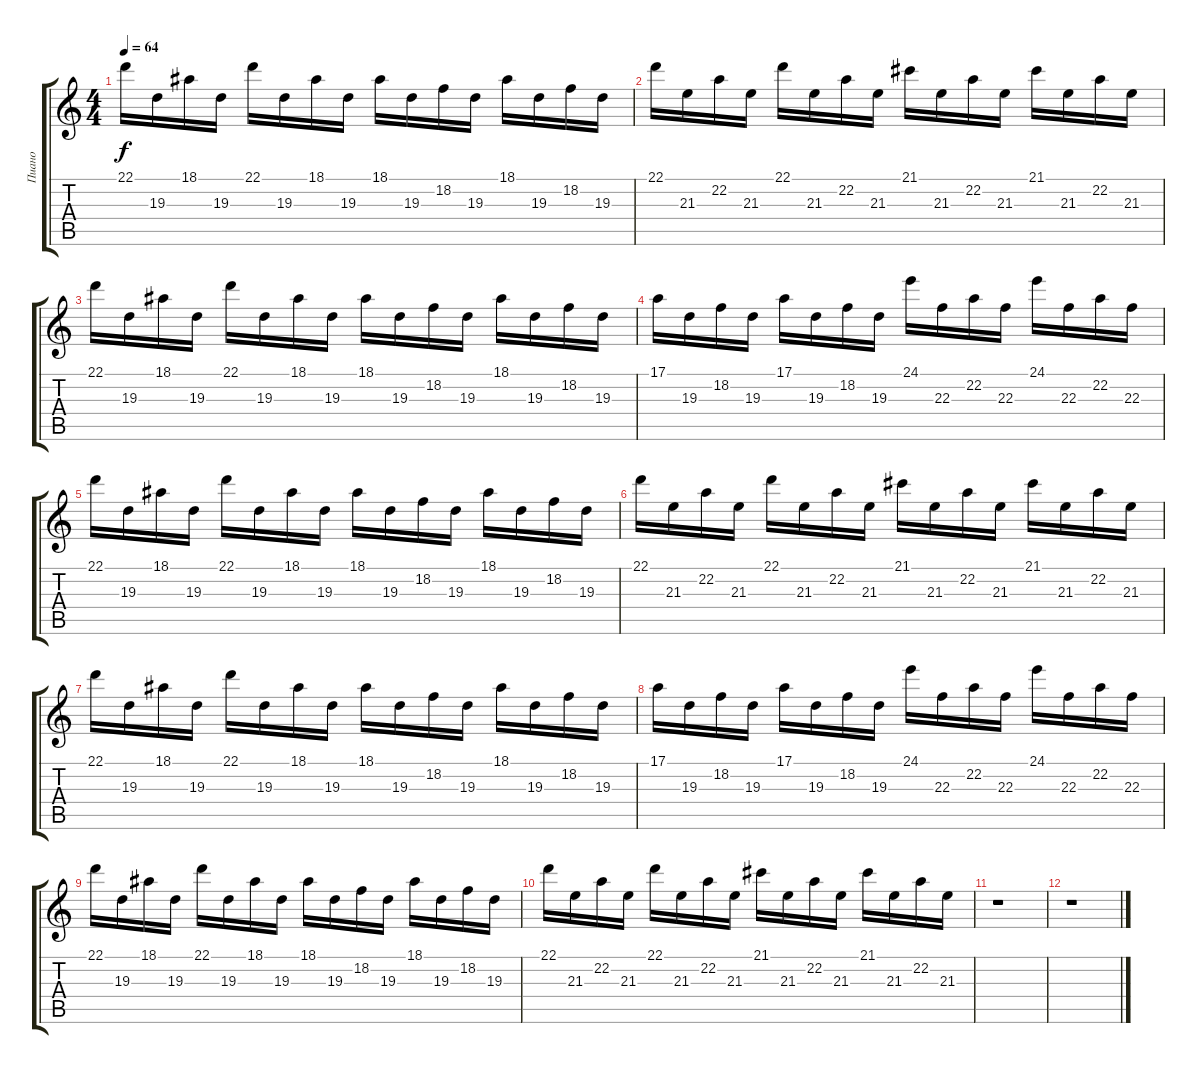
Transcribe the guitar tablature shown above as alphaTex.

\track ("Пиано" "Пиано") {instrument acousticgrandpiano}
\staff {score tabs}
\tuning (E4 B3 G3 D3 A2 E2) {hide}
\ts (4 4)
\tempo 64
\clef g2
\ks c
22.1.16{dy f} 19.3.16 18.1.16 19.3.16 22.1.16 19.3.16 18.1.16 19.3.16 18.1.16 19.3.16 18.2.16 19.3.16 18.1.16 19.3.16 18.2.16 19.3.16 |
22.1.16 21.3.16 22.2.16 21.3.16 22.1.16 21.3.16 22.2.16 21.3.16 21.1.16 21.3.16 22.2.16 21.3.16 21.1.16 21.3.16 22.2.16 21.3.16 |
22.1.16 19.3.16 18.1.16 19.3.16 22.1.16 19.3.16 18.1.16 19.3.16 18.1.16 19.3.16 18.2.16 19.3.16 18.1.16 19.3.16 18.2.16 19.3.16 |
17.1.16 19.3.16 18.2.16 19.3.16 17.1.16 19.3.16 18.2.16 19.3.16 24.1.16 22.3.16 22.2.16 22.3.16 24.1.16 22.3.16 22.2.16 22.3.16 |
22.1.16 19.3.16 18.1.16 19.3.16 22.1.16 19.3.16 18.1.16 19.3.16 18.1.16 19.3.16 18.2.16 19.3.16 18.1.16 19.3.16 18.2.16 19.3.16 |
22.1.16 21.3.16 22.2.16 21.3.16 22.1.16 21.3.16 22.2.16 21.3.16 21.1.16 21.3.16 22.2.16 21.3.16 21.1.16 21.3.16 22.2.16 21.3.16 |
22.1.16 19.3.16 18.1.16 19.3.16 22.1.16 19.3.16 18.1.16 19.3.16 18.1.16 19.3.16 18.2.16 19.3.16 18.1.16 19.3.16 18.2.16 19.3.16 |
17.1.16 19.3.16 18.2.16 19.3.16 17.1.16 19.3.16 18.2.16 19.3.16 24.1.16 22.3.16 22.2.16 22.3.16 24.1.16 22.3.16 22.2.16 22.3.16 |
22.1.16 19.3.16 18.1.16 19.3.16 22.1.16 19.3.16 18.1.16 19.3.16 18.1.16 19.3.16 18.2.16 19.3.16 18.1.16 19.3.16 18.2.16 19.3.16 |
22.1.16 21.3.16 22.2.16 21.3.16 22.1.16 21.3.16 22.2.16 21.3.16 21.1.16 21.3.16 22.2.16 21.3.16 21.1.16 21.3.16 22.2.16 21.3.16 |
r.1 |
r.1
